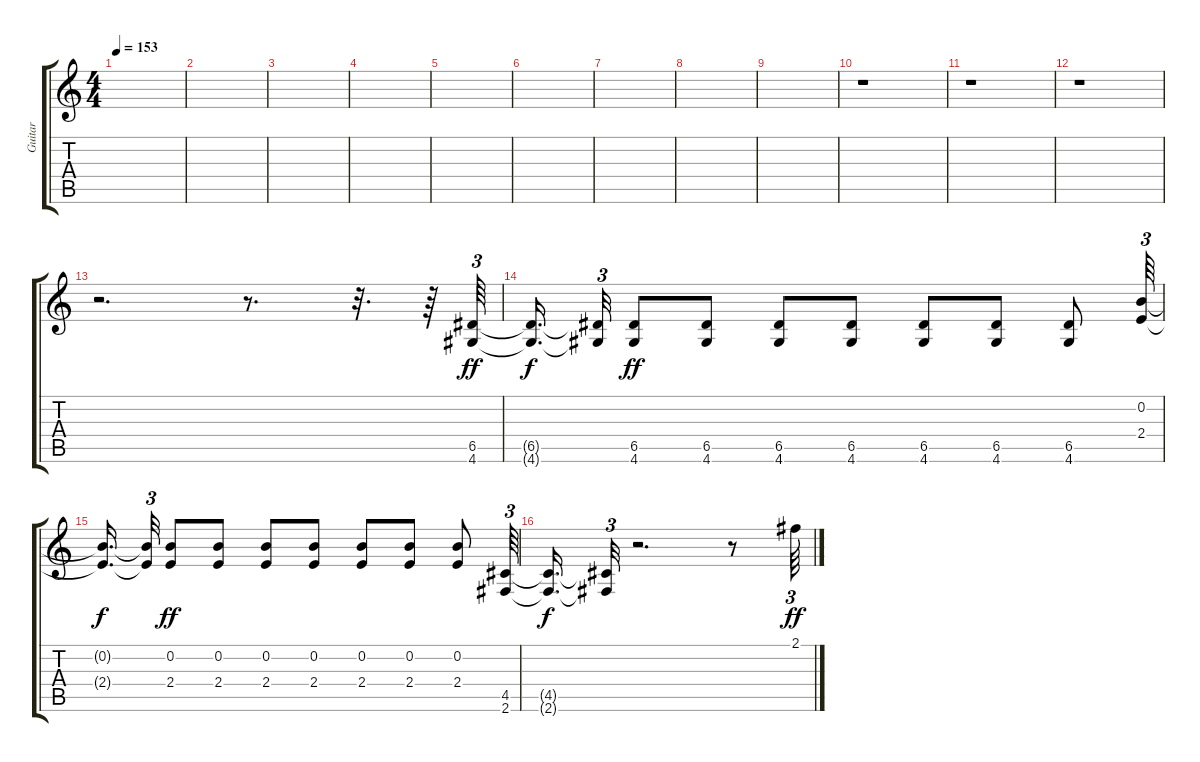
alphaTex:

\track ("Guitar" "Guitar") {instrument distortionguitar}
\staff {score tabs}
\tuning (E4 B3 G3 D3 A2 E2) {hide}
\ts (4 4)
\tempo 153
\clef g2
\ks c
|
|
|
|
|
|
|
|
|
r.1 |
r.1 |
r.1 |
r.2{d} r.8{d} r.32{d} r.64 (6.5 4.6).64{tu (3 2) dy ff} |
(6.5{t} 4.6{t}).16{d dy f beam splitsecondary} (6.5{t} 4.6{t}).32{tu (3 2)} (6.5 4.6).8{dy ff} (6.5 4.6).8 (6.5 4.6).8 (6.5 4.6).8 (6.5 4.6).8 (6.5 4.6).8 (6.5 4.6).8 (0.2 2.4).64{tu (3 2)} |
(0.2{t} 2.4{t}).16{d dy f beam splitsecondary} (0.2{t} 2.4{t}).32{tu (3 2)} (0.2 2.4).8{dy ff} (0.2 2.4).8 (0.2 2.4).8 (0.2 2.4).8 (0.2 2.4).8 (0.2 2.4).8 (0.2 2.4).8 (4.5 2.6).64{tu (3 2)} |
(4.5{t} 2.6{t}).16{d dy f} (4.5{t} 2.6{t}).32{tu (3 2)} r.2{d} r.8 2.1.64{tu (3 2) dy ff}
